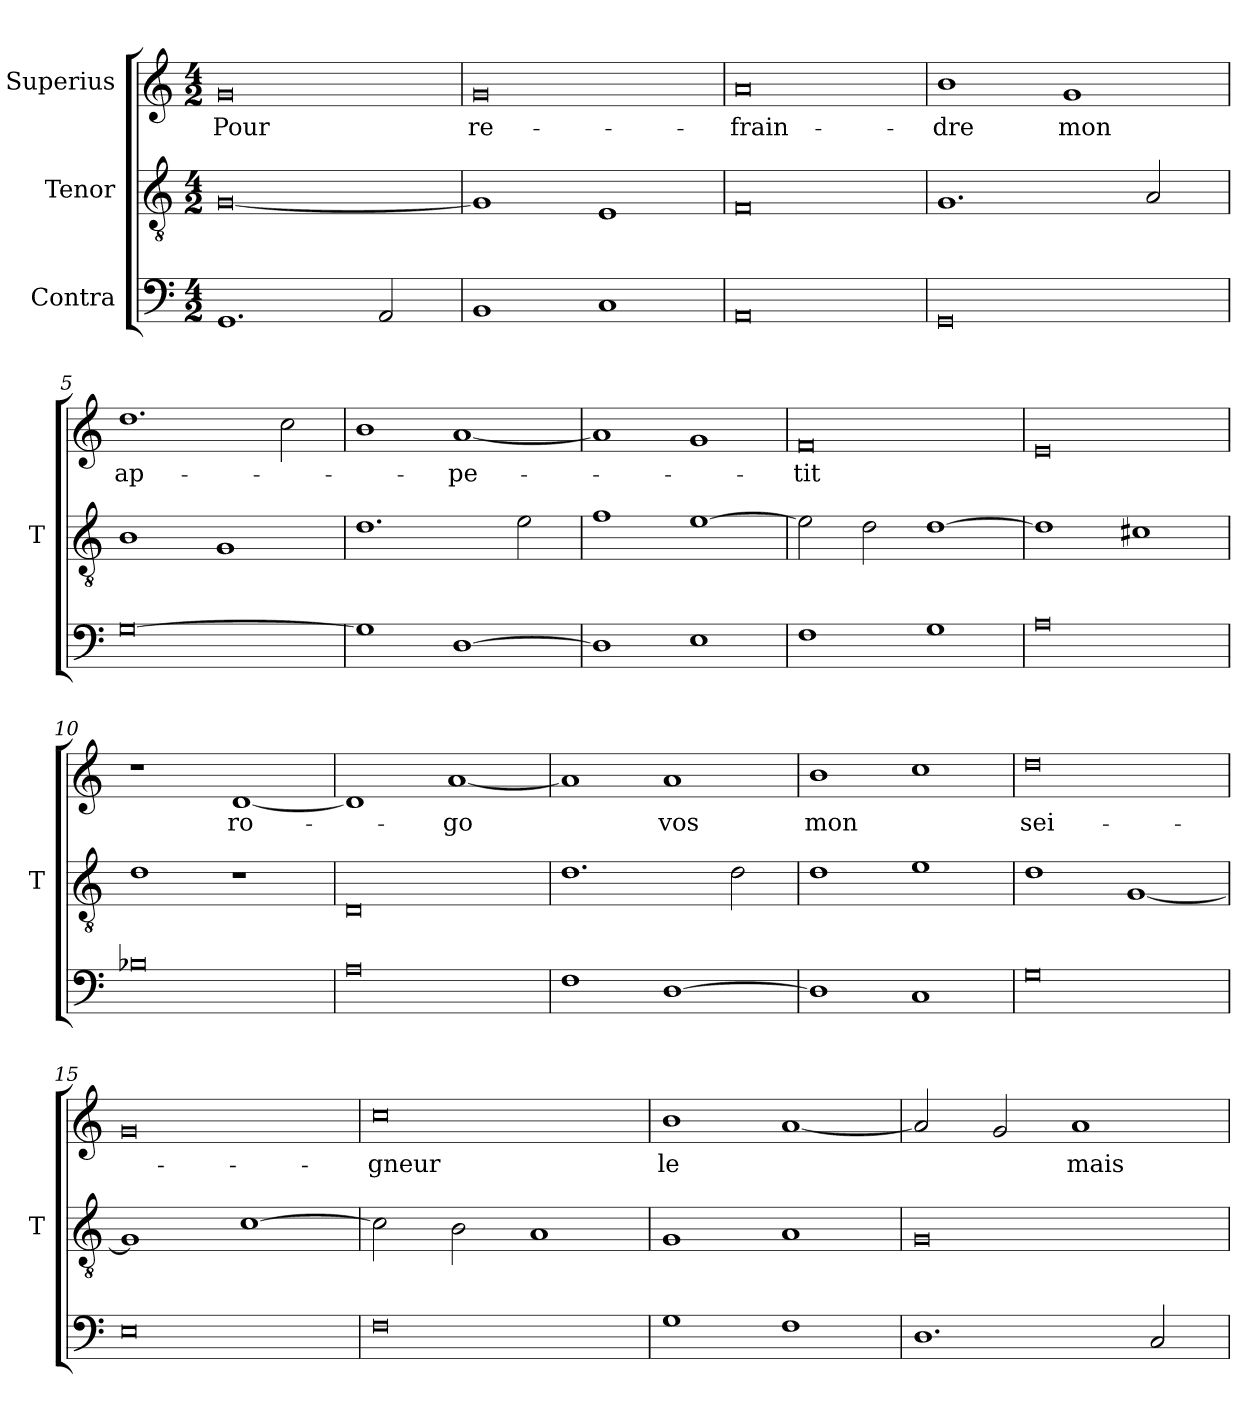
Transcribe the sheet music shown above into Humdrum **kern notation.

**kern	**kern	**kern	**text
*part3	*part2	*part1	*part1
*staff3	*staff2	*staff1	*staff1
*I"Contra	*I"Tenor	*I"Superius	*
*	*I'T	*	*
*clefF4	*clefGv2	*clefG2	*
*M4/2	*M4/2	*M4/2	*
=1	=1	=1	=1
1.GG	[0G	0g	-Pour
2AA	.	.	.
=2	=2	=2	=2
1BB	1G]	0g	re-
1C	1E	.	.
=3	=3	=3	=3
0AA	0F	0a	-frain-
=4	=4	=4	=4
0GG	1.G	1b	-dre
.	.	1g	-mon
.	2A	.	.
=5	=5	=5	=5
[0G	1B	1.dd	ap-
.	1G	.	.
.	.	2cc	.
=6	=6	=6	=6
1G]	1.d	1b	.
[1D	.	[1a	-pe-
.	2e	.	.
=7	=7	=7	=7
1D]	1f	1a]	.
1E	[1e	1g	.
=8	=8	=8	=8
1F	2e]	0f	-tit
.	2d	.	.
1G	[1d	.	.
=9	=9	=9	=9
0A	1d]	0e	.
.	1c#X	.	.
=10	=10	=10	=10
0B-X	1d	1r	.
.	1r	[1d	ro-
=11	=11	=11	=11
0A	0D	1d]	.
.	.	[1a	-go
=12	=12	=12	=12
1F	1.d	1a]	.
[1D	.	1a	-vos
.	2d	.	.
=13	=13	=13	=13
1D]	1d	1b	-mon
1C	1e	1cc	.
=14	=14	=14	=14
0G	1d	0dd	sei-
.	[1G	.	.
=15	=15	=15	=15
0E	1G]	0g	.
.	[1c	.	.
=16	=16	=16	=16
0F	2c]	0cc	-gneur
.	2B	.	.
.	1A	.	.
=17	=17	=17	=17
1G	1G	1b	-le
1F	1A	[1a	.
=18	=18	=18	=18
1.D	0G	2a]	.
.	.	2g	.
.	.	1a	mais-
2C	.	.	.
=	=	=	=
*-	*-	*-	*-
